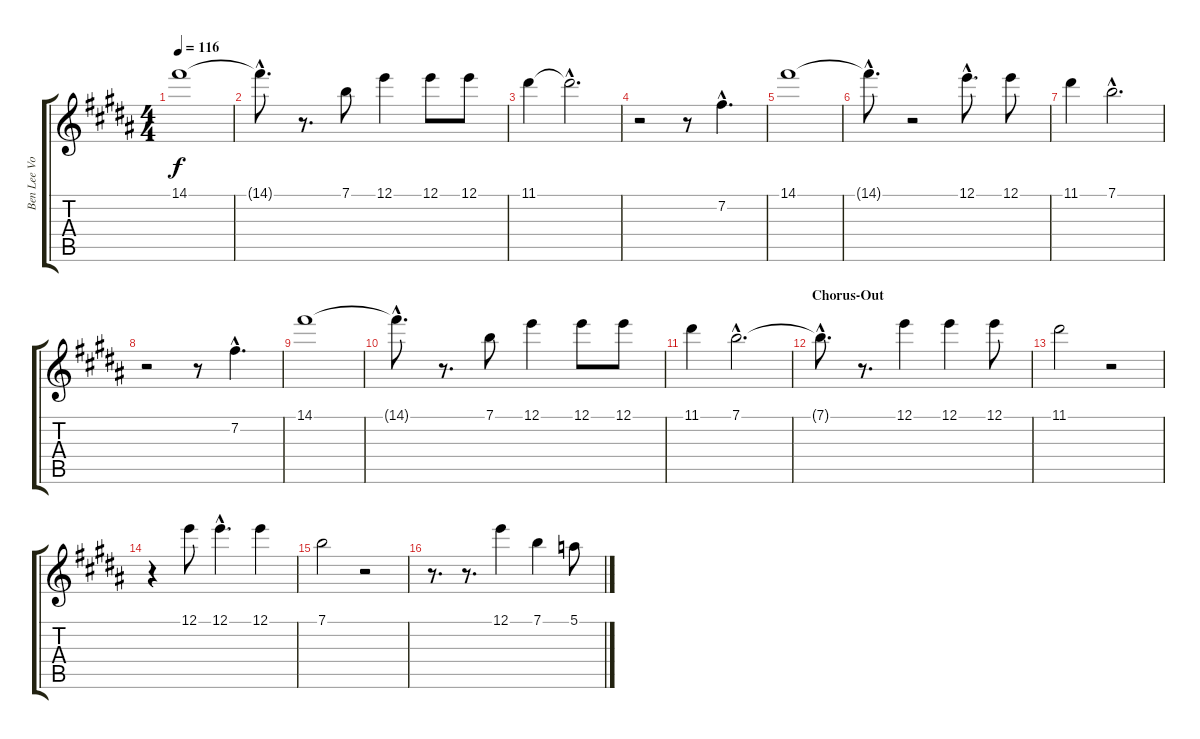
\track ("Ben Lee Vocals" "Ben Lee Vo") {instrument distortionguitar}
\staff {score tabs}
\tuning (E4 B3 G3 D3 A2 E2) {hide}
\ts (4 4)
\tempo 116
\clef g2
\ks b
14.1.1{dy f} |
14.1{hac t}.8{d} r.8{d} 7.1.8 12.1.4 12.1.8 12.1.8 |
11.1.4 11.1{hac t}.2{d} |
r.2 r.8 7.2{hac}.4{d} |
14.1.1 |
14.1{hac t}.8{d} r.2 12.1{hac}.8{d} 12.1.8 |
11.1.4 7.1{hac}.2{d} |
r.2 r.8 7.2{hac}.4{d} |
14.1.1 |
14.1{hac t}.8{d} r.8{d} 7.1.8 12.1.4 12.1.8 12.1.8 |
11.1.4 7.1{hac}.2{d} |
\section ("" "Chorus-Out")
7.1{hac t}.8{d} r.8{d} 12.1.4 12.1.4 12.1.8 |
11.1.2 r.2 |
r.4 12.1.8 12.1{hac}.4{d} 12.1.4 |
7.1.2 r.2 |
r.8{d} r.8{d} 12.1.4 7.1.4 5.1.8
